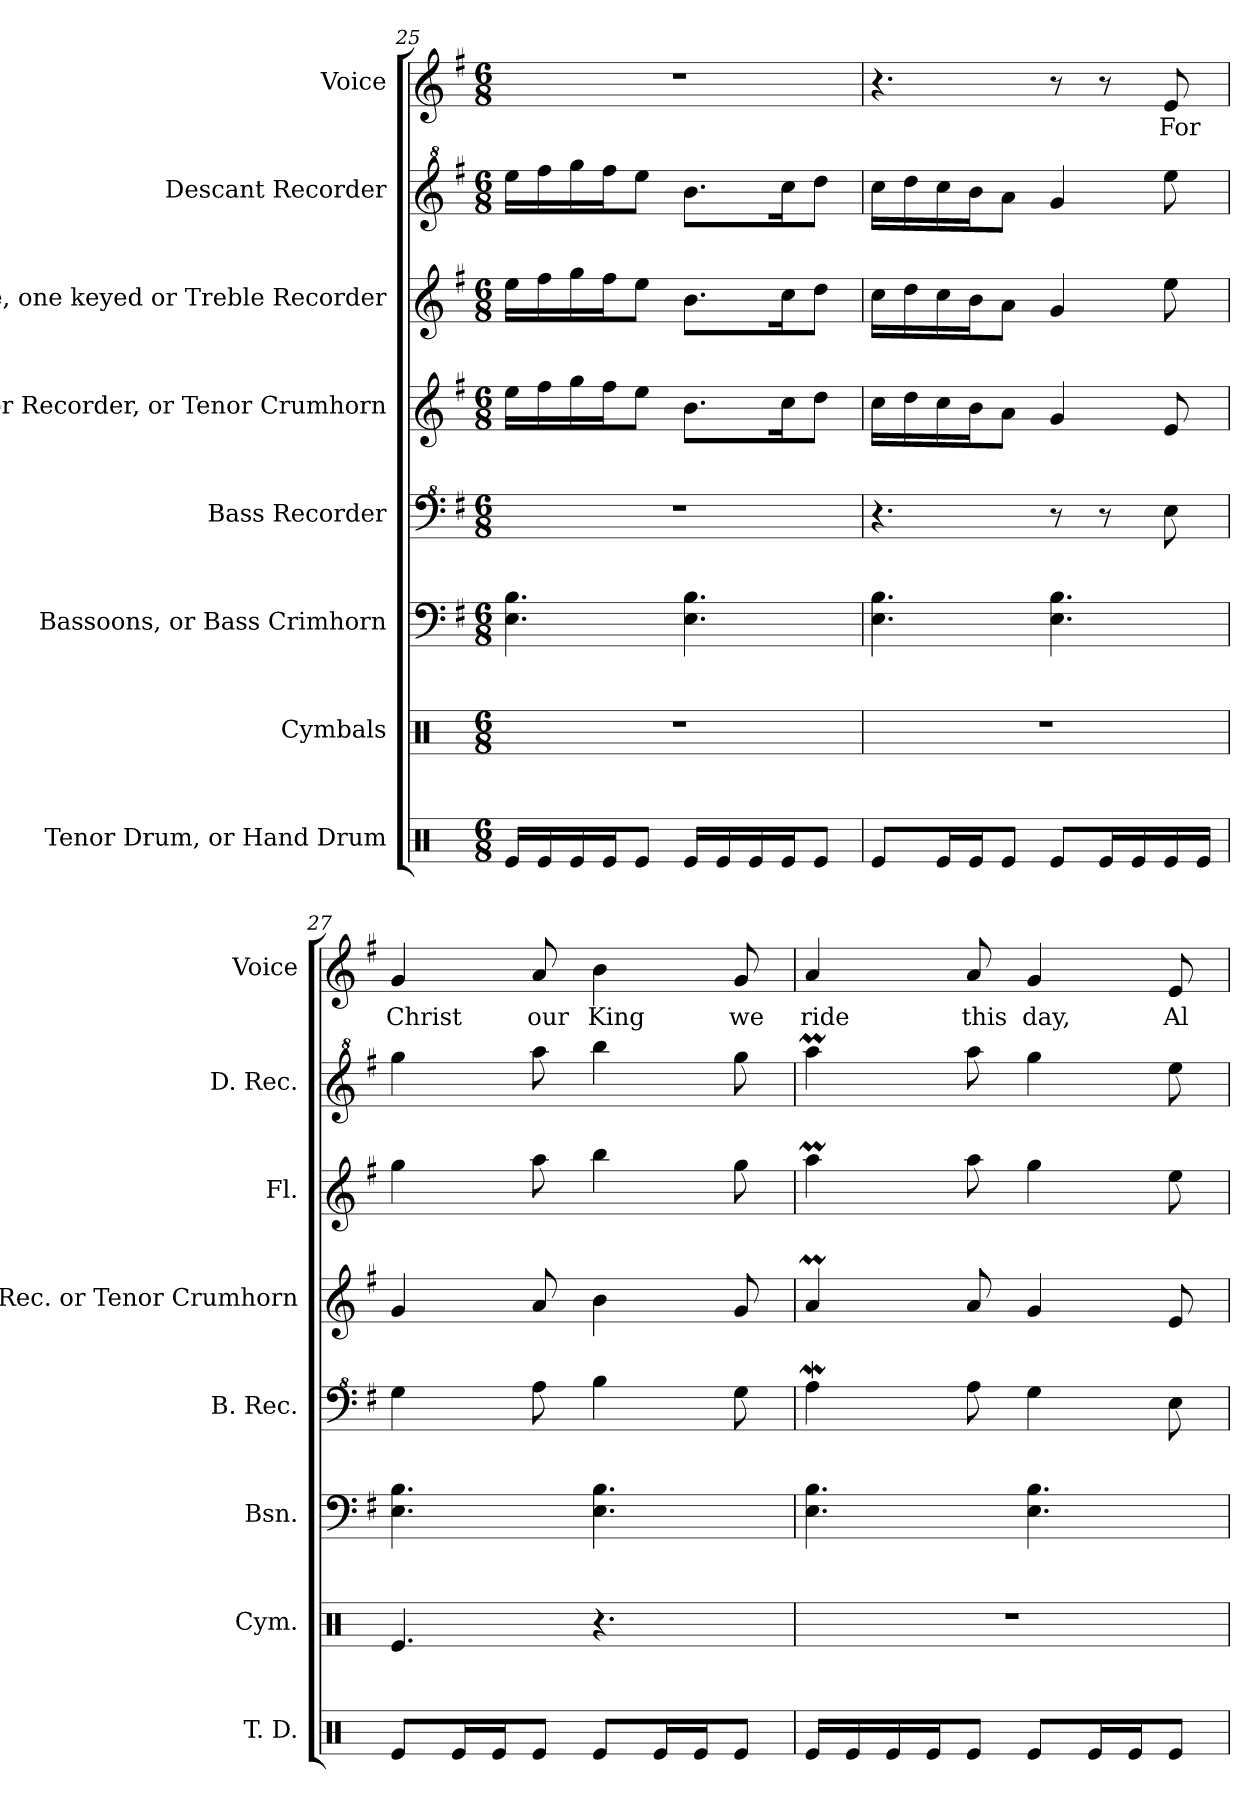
**kern	**kern	**kern	**kern	**kern	**kern	**kern	**kern	**text
*part8	*part7	*part6	*part5	*part4	*part3	*part2	*part1	*part1
*staff8	*staff7	*staff6	*staff5	*staff4	*staff3	*staff2	*staff1	*staff1
*I"Tenor Drum, or Hand Drum	*I"Cymbals	*I"Bassoons, or Bass Crimhorn	*I"Bass Recorder	*I"Tenor Recorder, or Tenor Crumhorn	*I"Flute, one keyed or Treble Recorder	*I"Descant Recorder	*I"Voice	*
*I'T. D.	*I'Cym.	*I'Bsn.	*I'B. Rec.	*I'T. Rec. or Tenor Crumhorn	*I'Fl.	*I'D. Rec.	*I'Voice	*
*clefX	*clefX	*clefF4	*clefF^4	*clefG2	*clefG2	*clefG^2	*clefG2	*
*	*	*	*ITrd-7c-12	*	*	*ITrd-7c-12	*	*
*k[]	*k[]	*k[f#]	*k[f#]	*k[f#]	*k[f#]	*k[f#]	*k[f#]	*
*C:	*C:	*G:	*G:	*G:	*G:	*G:	*G:	*
*M6/8	*M6/8	*M6/8	*M6/8	*M6/8	*M6/8	*M6/8	*M6/8	*
=25	=25	=25	=25	=25	=25	=25	=25	=25
!	!LO:N:vis=1	!	!LO:N:vis=1	!	!	!	!LO:N:vis=1	!
16Rei/LL	2.r	4.Ei\ 4.Bi	2.r	16eei\LL	16eei\LL	16eeeei\LL	2.r	.
16Rei/	.	.	.	16ff#i\	16ff#i\	16ffff#i\	.	.
16Rei/	.	.	.	16ggi\	16ggi\	16ggggi\	.	.
16Rei/J	.	.	.	16ff#i\J	16ff#i\J	16ffff#i\J	.	.
8Rei/J	.	.	.	8eei\J	8eei\J	8eeeei\J	.	.
16Rei/LL	.	4.Ei\ 4.Bi	.	8.bi\L	8.bi\L	8.bbbi\L	.	.
16Rei/	.	.	.	.	.	.	.	.
16Rei/	.	.	.	.	.	.	.	.
16Rei/J	.	.	.	16cci\k	16cci\k	16cccci\k	.	.
8Rei/J	.	.	.	8ddi\J	8ddi\J	8ddddi\J	.	.
=26	=26	=26	=26	=26	=26	=26	=26	=26
!	!LO:N:vis=1	!	!	!	!	!	!	!
8Rei/L	2.r	4.Ei\ 4.Bi	4.r	16cci\LL	16cci\LL	16cccci\LL	4.r	.
.	.	.	.	16ddi\	16ddi\	16ddddi\	.	.
16Rei/L	.	.	.	16cci\	16cci\	16cccci\	.	.
16Rei/J	.	.	.	16bi\J	16bi\J	16bbbi\J	.	.
8Rei/J	.	.	.	8ai\J	8ai\J	8aaai\J	.	.
8Rei/L	.	4.Ei\ 4.Bi	8r	4gi/	4gi/	4gggi/	8r	.
16Rei/L	.	.	8r	.	.	.	8r	.
16Rei/	.	.	.	.	.	.	.	.
!	!	!	!	!	!	!	!	!LO:LY:b:color=#000000
16Rei/	.	.	8eei\	8ei/	8eei\	8eeeei\	8ei/	For
16Rei/JJ	.	.	.	.	.	.	.	.
=27	=27	=27	=27	=27	=27	=27	=27	=27
!	!	!	!	!	!	!	!	!LO:LY:b:color=#000000
8Rei/L	4.Rei/	4.Ei\ 4.Bi	4ggi\	4gi/	4ggi\	4ggggi\	4gi/	Christ
16Rei/L	.	.	.	.	.	.	.	.
16Rei/J	.	.	.	.	.	.	.	.
!	!	!	!	!	!	!	!	!LO:LY:b:color=#000000
8Rei/J	.	.	8aai\	8ai/	8aai\	8aaaai\	8ai/	our
!	!	!	!	!	!	!	!	!LO:LY:b:color=#000000
8Rei/L	4.r	4.Ei\ 4.Bi	4bbi\	4bi\	4bbi\	4bbbbi\	4bi\	King
16Rei/L	.	.	.	.	.	.	.	.
16Rei/J	.	.	.	.	.	.	.	.
!	!	!	!	!	!	!	!	!LO:LY:b:color=#000000
8Rei/J	.	.	8ggi\	8gi/	8ggi\	8ggggi\	8gi/	we
=28	=28	=28	=28	=28	=28	=28	=28	=28
!	!LO:N:vis=1	!	!	!	!	!	!	!
!	!	!	!	!	!	!	!	!LO:LY:b:color=#000000
16Rei/LL	2.r	4.Ei\ 4.Bi	4aaWi\	4aMi/	4aaMi\	4aaaaMi\	4ai/	ride
16Rei/	.	.	.	.	.	.	.	.
16Rei/	.	.	.	.	.	.	.	.
16Rei/J	.	.	.	.	.	.	.	.
!	!	!	!	!	!	!	!	!LO:LY:b:color=#000000
8Rei/J	.	.	8aai\	8ai/	8aai\	8aaaai\	8ai/	this
!	!	!	!	!	!	!	!	!LO:LY:b:color=#000000
8Rei/L	.	4.Ei\ 4.Bi	4ggi\	4gi/	4ggi\	4ggggi\	4gi/	day,
16Rei/L	.	.	.	.	.	.	.	.
16Rei/J	.	.	.	.	.	.	.	.
!	!	!	!	!	!	!	!	!LO:LY:b:color=#000000
8Rei/J	.	.	8eei\	8ei/	8eei\	8eeeei\	8ei/	Al-
=	=	=	=	=	=	=	=	=
*-	*-	*-	*-	*-	*-	*-	*-	*-
